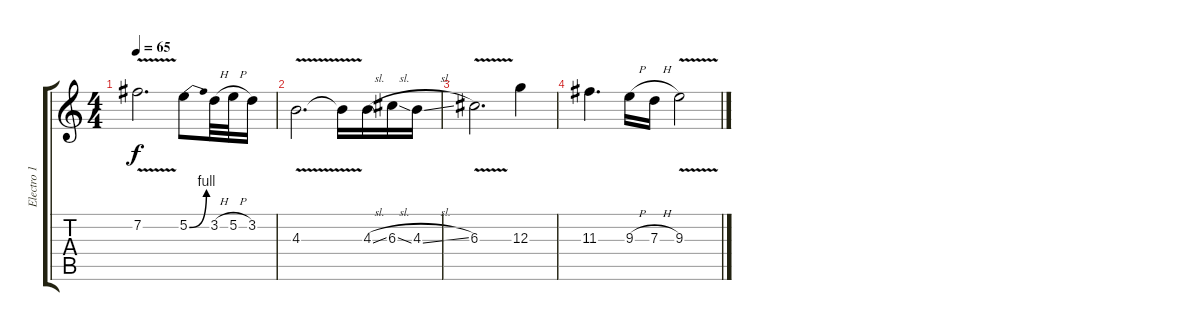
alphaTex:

\track ("Electro 1" "Electro 1") {instrument overdrivenguitar}
\staff {score tabs}
\tuning (E4 B3 G3 D3 A2 E2) {hide}
\ts (4 4)
\tempo 65
\clef g2
\ks c
7.2{v}.2{d dy f} 5.2{be (bend 0 0 60 4)}.8 3.2{h}.32 5.2{h}.32 3.2.16 |
4.3{v}.2{d} 4.3{t}.16 4.3{sl}.16{volume 10} 6.3{sl}.16 4.3{sl}.16 |
6.3{v}.2{d volume 12} 12.3.4{volume 16} |
11.3.4{d} 9.3{h}.16 7.3{h}.16 9.3{v}.2
